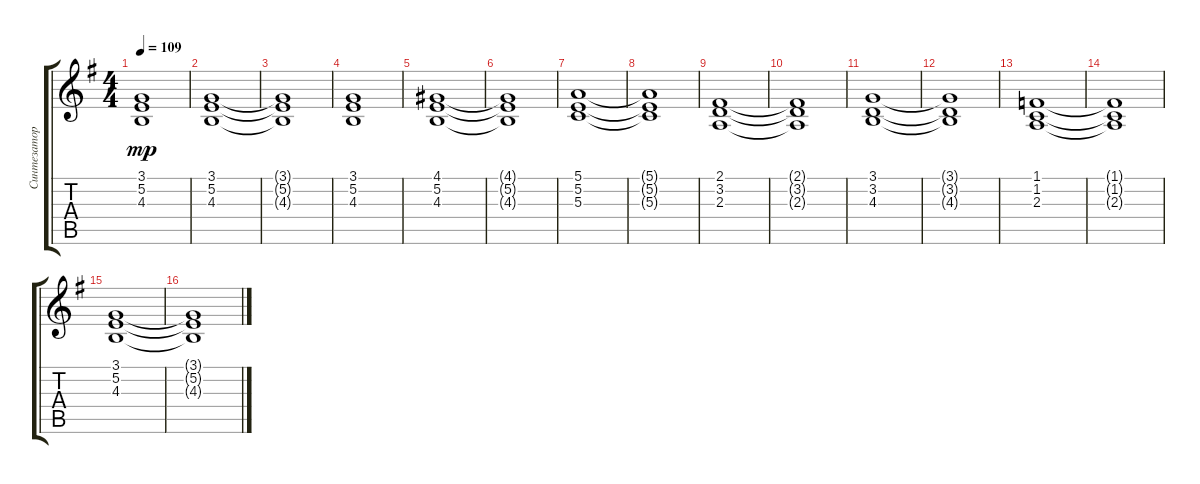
\track ("Синтезатор" "Синтезатор") {instrument stringensemble1}
\staff {score tabs}
\tuning (E4 B3 G3 D3 A2 E2) {hide}
\ts (4 4)
\tempo 109
\clef g2
\ks eminor
(3.1{t} 5.2{t} 4.3{t}).1{dy mp} |
(3.1 5.2 4.3).1 |
(3.1{t} 5.2{t} 4.3{t}).1 |
(3.1 5.2 4.3).1 |
(4.1 5.2 4.3).1 |
(4.1{t} 5.2{t} 4.3{t}).1 |
(5.1 5.2 5.3).1 |
(5.1{t} 5.2{t} 5.3{t}).1 |
(2.1 3.2 2.3).1 |
(2.1{t} 3.2{t} 2.3{t}).1 |
(3.1 3.2 4.3).1 |
(3.1{t} 3.2{t} 4.3{t}).1 |
(1.1 1.2 2.3).1 |
(1.1{t} 1.2{t} 2.3{t}).1 |
(3.1 5.2 4.3).1 |
(3.1{t} 5.2{t} 4.3{t}).1
